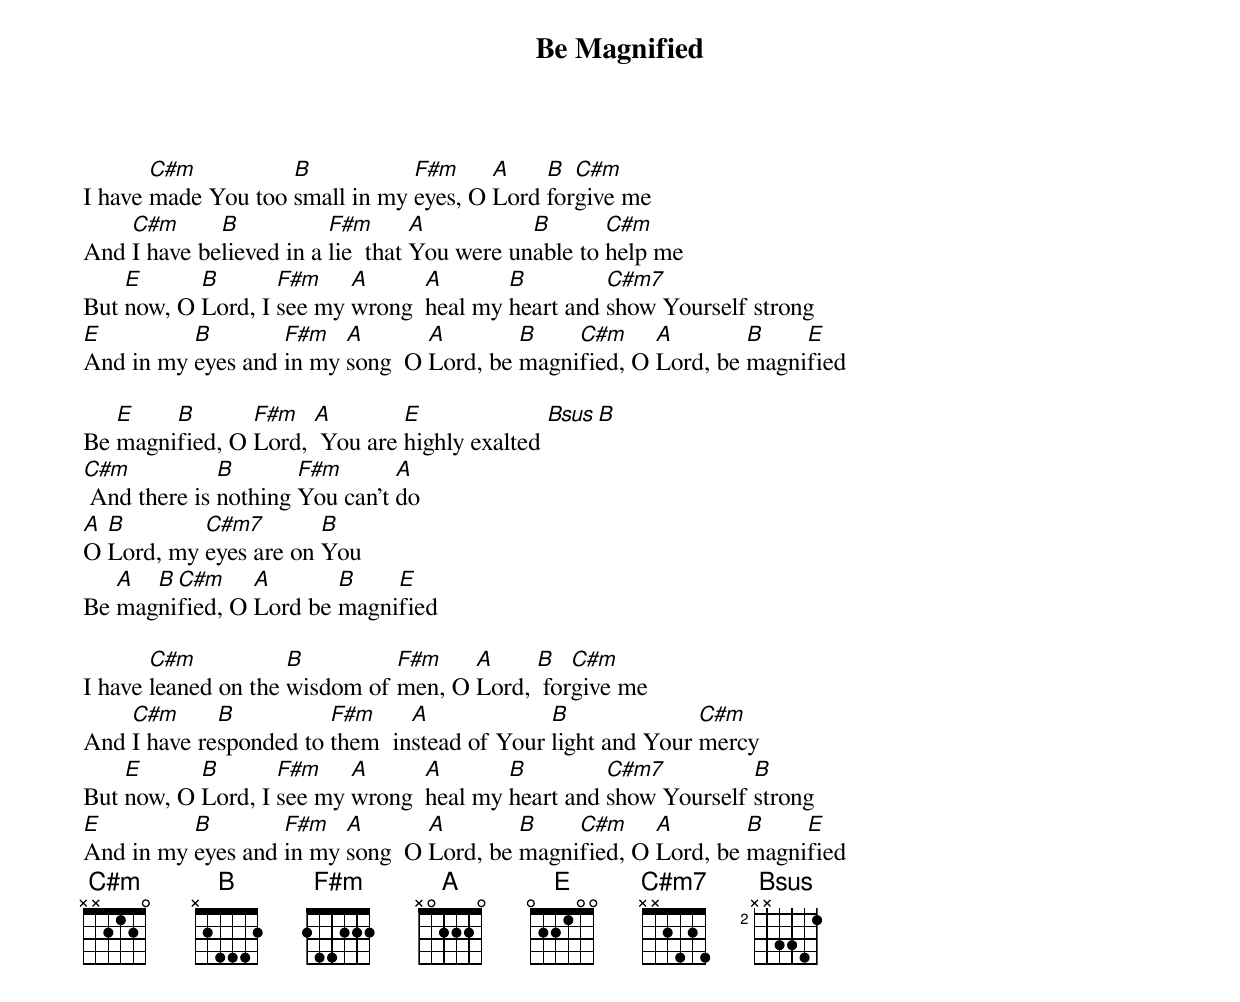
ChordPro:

{title: Be Magnified}
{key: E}
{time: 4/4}
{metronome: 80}
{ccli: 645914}
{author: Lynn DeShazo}
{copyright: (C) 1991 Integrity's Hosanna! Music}

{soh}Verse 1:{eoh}
I have [C#m]made You too [B]small in my [F#m]eyes, O [A]Lord [B]for[C#m]give me
And [C#m]I have be[B]lieved in a [F#m]lie  that [A]You were un[B]able to [C#m]help me
But [E]now, O [B]Lord, I [F#m]see my [A]wrong  [A]heal my [B]heart and [C#m7]show Yourself strong
[E]And in my [B]eyes and [F#m]in my [A]song  O [A]Lord, be [B]magni[C#m]fied, O [A]Lord, be [B]magni[E]fied

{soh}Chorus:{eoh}
Be [E]magni[B]fied, O [F#m]Lord, [A] You are [E]highly exalted [Bsus][B]
[C#m] And there is [B]nothing [F#m]You can't [A]do
[A]O [B]Lord, my [C#m7]eyes are on [B]You
Be [A]mag[B]ni[C#m]fied, O [A]Lord be [B]magni[E]fied

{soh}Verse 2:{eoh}
I have [C#m]leaned on the [B]wisdom of [F#m]men, O [A]Lord, [B] for[C#m]give me
And [C#m]I have re[B]sponded to [F#m]them  in[A]stead of Your [B]light and Your [C#m]mercy
But [E]now, O [B]Lord, I [F#m]see my [A]wrong  [A]heal my [B]heart and [C#m7]show Yourself [B]strong
[E]And in my [B]eyes and [F#m]in my [A]song  O [A]Lord, be [B]magni[C#m]fied, O [A]Lord, be [B]magni[E]fied
